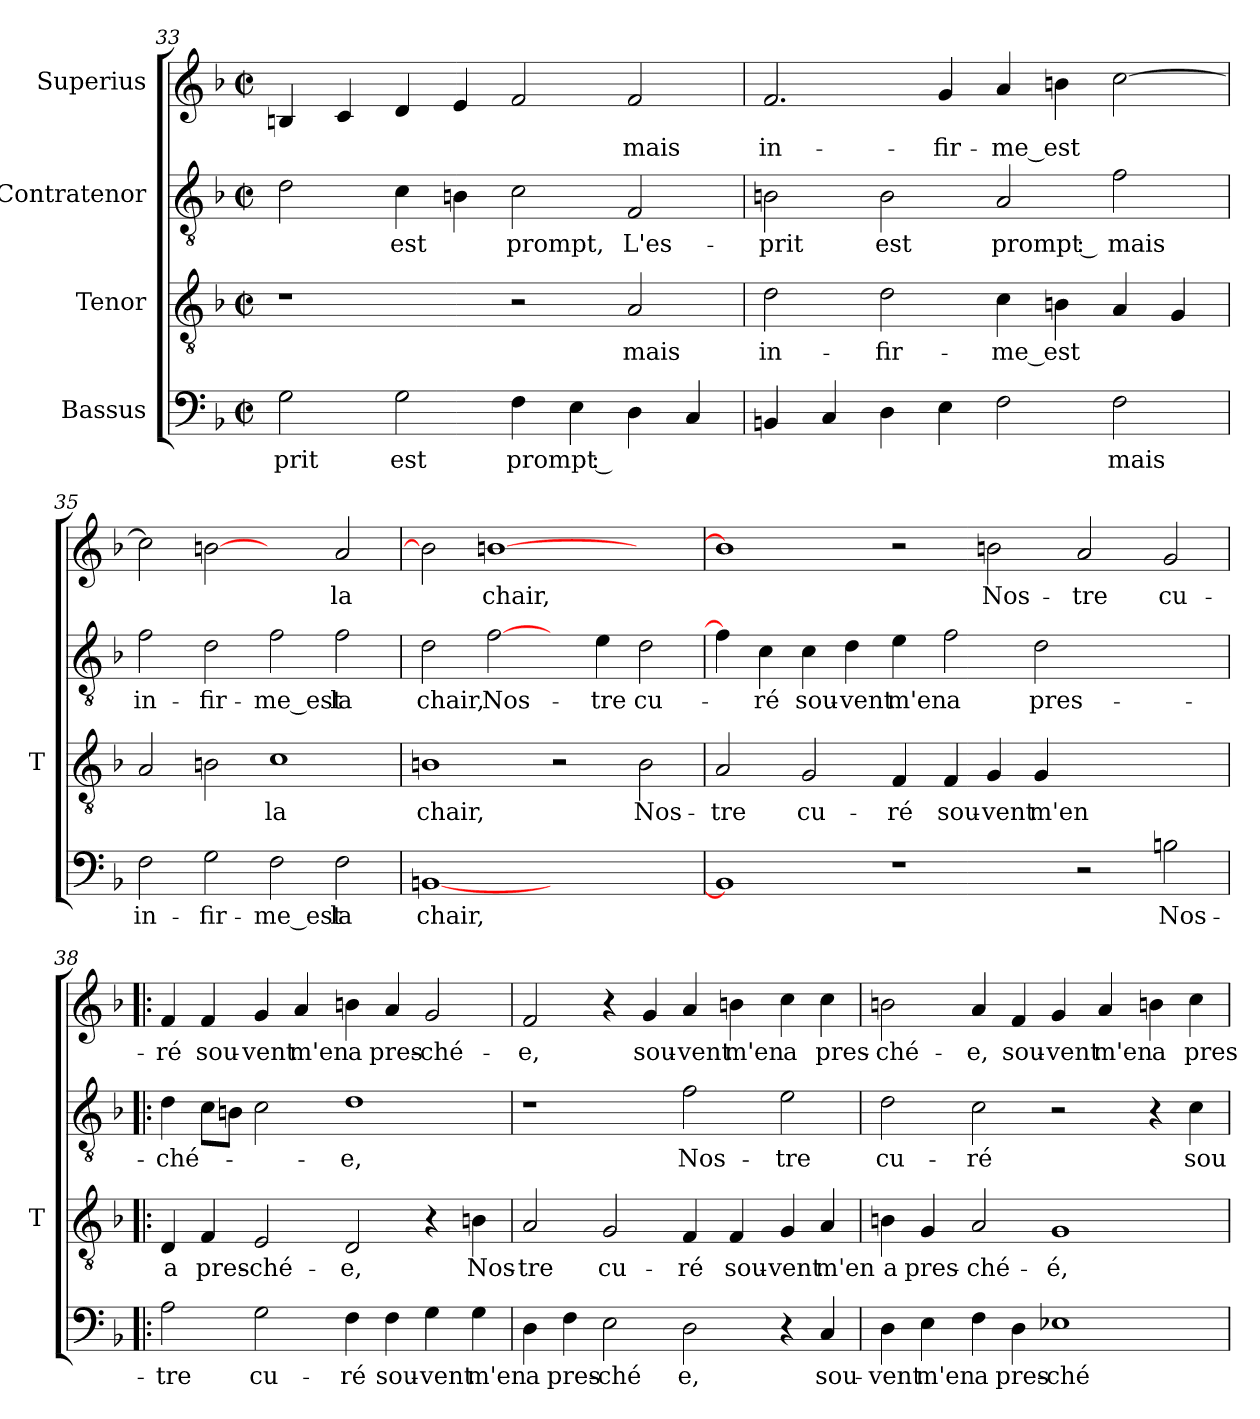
**kern	**text	**kern	**text	**kern	**text	**kern	**text
*part4	*part4	*part3	*part3	*part2	*part2	*part1	*part1
*staff4	*staff4	*staff3	*staff3	*staff2	*staff2	*staff1	*staff1
*I"Bassus	*	*I"Tenor	*	*I"Contratenor	*	*I"Superius	*
*	*	*I'T	*	*	*	*	*
*clefF4	*	*clefGv2	*	*clefGv2	*	*clefG2	*
*k[b-]	*	*k[b-]	*	*k[b-]	*	*k[b-]	*
*F:	*	*F:	*	*F:	*	*F:	*
*M2/2	*	*M2/2	*	*M2/2	*	*M2/2	*
*met(c|)	*	*met(c|)	*	*met(c|)	*	*met(c|)	*
=33	=33	=33	=33	=33	=33	=33	=33
2G	-prit	1r	.	2d	.	4Bn	.
.	.	.	.	.	.	4c	.
2G	-est	.	.	4c	-est	4d	.
.	.	.	.	4Bn	.	4e	.
4F	-prompt :	2r	.	2c	-prompt,	2f	.
4E	.	.	.	.	.	.	.
4D	.	2A	-mais	2F	L'es-	2f	-mais
4C	.	.	.	.	.	.	.
=34	=34	=34	=34	=34	=34	=34	=34
4BB	.	2d	in-	2Bn	-prit	2.f	in-
4C	.	.	.	.	.	.	.
4D	.	2d	fir-	2B	-est	.	.
4E	.	.	.	.	.	4g	fir-
2F	.	4c	-me_est	2A	-prompt :	4a	-me_est
.	.	4Bn	.	.	.	4bn	.
2F	-mais	4A	.	2f	-mais	[2cc	.
.	.	4G	.	.	.	.	.
=35	=35	=35	=35	=35	=35	=35	=35
2F	in-	2A	.	2f	in-	2cc]	.
2G	fir-	2Bn	.	2d	fir-	[2bn	.
2F	-me_est	1c	-la	2f	-me_est	2ryy	.
2F	-la	.	.	2f	-la	2a	-la
=36	=36	=36	=36	=36	=36	=36	=36
[1BB	-chair,	1Bn	-chair,	2d	-chair,	2b]	.
.	.	.	.	[2f	Nos-	[1bn	-chair,
1ryy	.	2r	.	4ryy	.	.	.
.	.	.	.	4e	-tre	.	.
.	.	2B	Nos-	2d	cu-	2ryy	.
=37	=37	=37	=37	=37	=37	=37	=37
1BB]	.	2A	-tre	4f]	.	1b]	.
.	.	.	.	4c	-ré	.	.
.	.	2G	cu-	4c	sou-	.	.
.	.	.	.	4d	-vent	.	.
1r	.	4F	-ré	4e	-m'en	2r	.
.	.	4F	sou-	2f	-a	.	.
.	.	4G	-vent	.	.	2bn	Nos-
.	.	4G	-m'en	2d	pres-	.	.
2r	.	1ryy	.	.	.	2a	-tre
.	.	.	.	2.ryy	.	.	.
2B	Nos-	.	.	.	.	2g	cu-
=38!|:	=38!|:	=38!|:	=38!|:	=38!|:	=38!|:	=38!|:	=38!|:
2A	-tre	4D	-a	4d	ché-	4f	-ré
.	.	4F	pres-	8cL	.	4f	sou-
.	.	.	.	8BnJ	.	.	.
2G	cu-	2E	ché-	2c	.	4g	-vent
.	.	.	.	.	.	4a	-m'en
4F	-ré	2D	-e,	1d	-e,	4bn	-a
4F	sou-	.	.	.	.	4a	pres-
4G	-vent	4r	.	.	.	2g	ché-
4G	-m'en	4Bn	Nos-	.	.	.	.
!!LO:PB:g=z
=39	=39	=39	=39	=39	=39	=39	=39
4D	-a	2A	-tre	1r	.	2f	-e,
4F	pres-	.	.	.	.	.	.
2E	-ché	2G	cu-	.	.	4r	.
.	.	.	.	.	.	4g	sou-
2D	-e,	4F	-ré	2f	Nos-	4a	-vent
.	.	4F	sou-	.	.	4bn	-m'en
4r	.	4G	-vent	2e	-tre	4cc	-a
4C	sou-	4A	-m'en	.	.	4cc	pres-
=40	=40	=40	=40	=40	=40	=40	=40
4D	-vent	4Bn	-a	2d	cu-	2bn	ché-
4E	-m'en	4G	pres-	.	.	.	.
4F	-a	2A	ché-	2c	-ré	4a	-e,
4D	pres-	.	.	.	.	4f	sou-
1E-X	ché-	1G	-é,	2r	.	4g	-vent
.	.	.	.	.	.	4a	-m'en
.	.	.	.	4r	.	4bn	-a
.	.	.	.	4c	sou-	4cc	pres-
=	=	=	=	=	=	=	=
*-	*-	*-	*-	*-	*-	*-	*-
